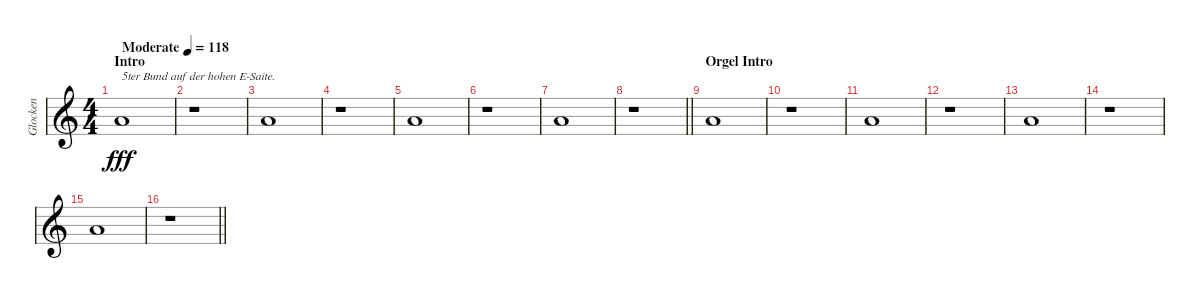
\track ("Glocken" "Glocken") {instrument tubularbells}
\staff {score}
\tuning (E4 B3 G3 D3 A2 E2) {hide}
\ts (4 4)
\section ("" "Intro")
\tempo (118 "Moderate")
\clef g2
\ks c
5.1.1{txt "5ter Bund auf der hohen E-Saite." dy fff instrument tubularbells} |
r.1 |
5.1.1 |
r.1 |
5.1.1 |
r.1 |
5.1.1 |
\barLineRight lightlight
r.1 |
\section ("" "Orgel Intro")
5.1.1 |
r.1 |
5.1.1 |
r.1 |
5.1.1 |
r.1 |
5.1.1 |
\barLineRight lightlight
r.1
